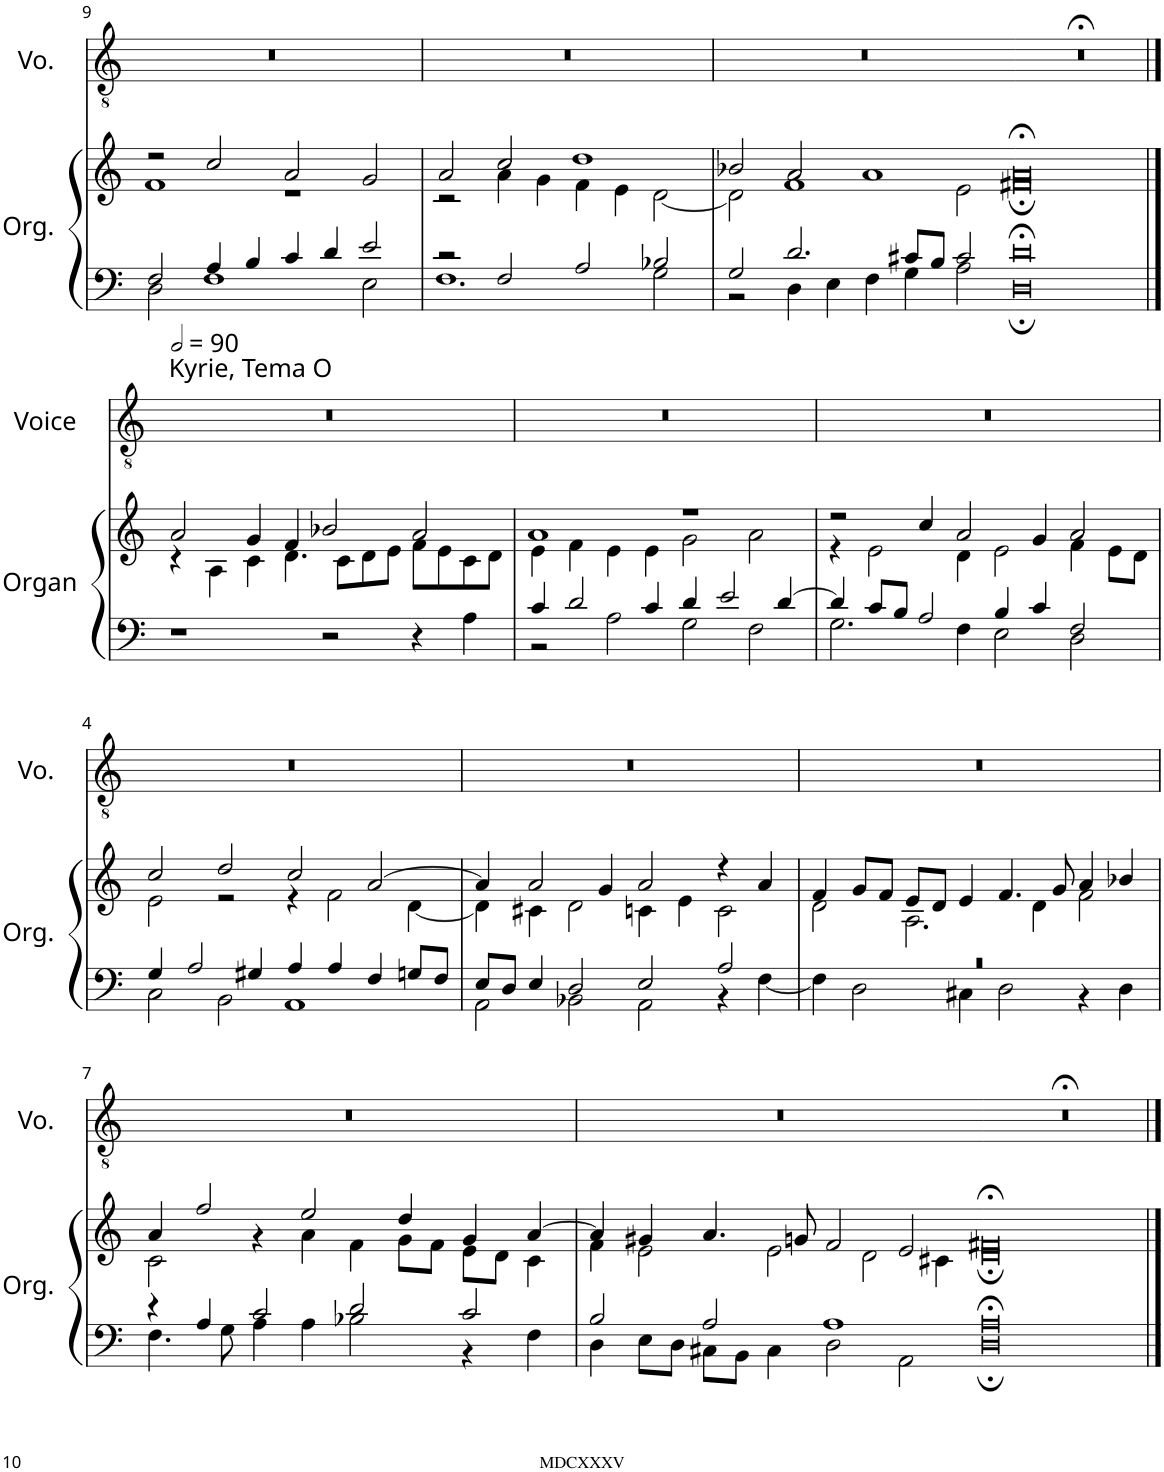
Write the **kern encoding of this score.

**kern	**kern	**kern
*part2	*part2	*part1
*staff3	*staff2	*staff1
*I"Organ	*	*I"Voice
*I'Org.	*	*I'Vo.
!!LO:PB:g=z
*clefF4	*clefG2	*clefGv2
*k[]	*k[]	*k[]
*M4/2	*M4/2	*M4/2
=9	=9	=9
*^	*^	*
2F/	2D\	2r	1f	0r
4A/	1F	2cc/	.	.
4B/	.	.	.	.
4c/	.	2a/	1r	.
4d/	.	.	.	.
2e/	2E\	2g/	.	.
=10	=10	=10	=10	=10
2r	1.F	2a/	2r	0r
2F/	.	2cc/	4a\	.
.	.	.	4g\	.
2A/	.	1dd	4f\	.
.	.	.	4e\	.
2B-X/	2G\	.	[2d\	.
=11	=11	=11	=11	=11
2G/	2r	2b-X/	2d\]	0r
2.d/	4D\	2a/	1f	.
.	4E\	.	.	.
.	4F\	1a	.	.
8c#X/L	4G\	.	.	.
8B/J	.	.	.	.
2c#/	2A\	.	2e\	.
=12-	=12-	=12-	=12-	=12-
0d;<	0D;	0a;<	0f#X;	0r;<
*v	*v	*	*	*
!!LO:LB:g=z
==1	==1	==1	==1
*	*	*	*MM180
*^	*	*	*
!	!	!	!	!LO:TX:a:t=Kyrie, Tema O
*v	*v	*	*	*
1r	2a/	4r	0r
.	.	4A\	.
.	4g/	4c\	.
.	4f/	4.d\	.
2r	2b-X/	.	.
.	.	8c\L	.
.	.	8d\	.
.	.	8e\J	.
4r	2a/	8f\L	.
.	.	8e\	.
4A\	.	8c\	.
.	.	8d\J	.
=2	=2	=2	=2
*^	*	*	*
4c/	2r	1a	4e\	0r
2d/	.	.	4f\	.
.	2A\	.	4e\	.
4c/	.	.	4e\	.
4d/	2G\	1r	2g\	.
2e/	.	.	.	.
.	2F\	.	2a\	.
[4d/	.	.	.	.
=3	=3	=3	=3	=3
4d/]	2.G\	2r	4r	0r
8c/L	.	.	2e\	.
8B/J	.	.	.	.
2A/	.	4cc/	.	.
.	4F\	2a/	4d\	.
4B/	2E\	.	2e\	.
4c/	.	4g/	.	.
2F/	2D\	2a/	4f\	.
.	.	.	8e\L	.
.	.	.	8d\J	.
!!LO:LB:g=z
=4	=4	=4	=4	=4
4G/	2C\	2cc/	2e\	0r
2A/	.	.	.	.
.	2BB\	2dd/	2r	.
4G#X/	.	.	.	.
4A/	1AA	2cc/	4r	.
4A/	.	.	2f\	.
4F/	.	[2a/	.	.
8Gn/L	.	.	[4d\	.
8F/J	.	.	.	.
=5	=5	=5	=5	=5
8E/L	2AA\	4a/]	4d\]	0r
8D/J	.	.	.	.
4E/	.	2a/	4c#X\	.
2D/	2BB-X\	.	2d\	.
.	.	4g/	.	.
2E/	2AA\	2a/	4cn\	.
.	.	.	4e\	.
2A/	4r	4r	2c\	.
.	[4F\	4a/	.	.
=6	=6	=6	=6	=6
0r	4F\]	4f/	2d\	0r
.	2D\	8g/L	.	.
.	.	8f/J	.	.
.	.	8e/L	2.A\	.
.	.	8d/J	.	.
.	4C#X\	4e/	.	.
.	2D\	4.f/	.	.
.	.	.	4d\	.
.	.	8g/	.	.
.	4r	4a/	2f\	.
.	4D\	4b-X/	.	.
!!LO:LB:g=z
=7	=7	=7	=7	=7
4r	4.F\	4a/	2c\	0r
4A/	.	2ff/	.	.
.	8G\	.	.	.
2c/	4A\	.	4r	.
.	4A\	2ee/	4a\	.
2d/	2B-X\	.	4f\	.
.	.	4dd/	8g\L	.
.	.	.	8f\J	.
2c/	4r	4g/	8e\L	.
.	.	.	8d\J	.
.	4F\	[4a/	4c\	.
=8	=8	=8	=8	=8
2B/	4D\	4a/]	4f\	0r
.	8E\L	4g#X/	2e\	.
.	8D\J	.	.	.
2A/	8C#X\L	4.a/	.	.
.	8BB\J	.	.	.
.	4C#\	.	2e\	.
.	.	8gn/	.	.
1A	2D\	2f/	.	.
.	.	.	2d\	.
.	2AA\	2e/	.	.
.	.	.	4c#X\	.
=9-	=9-	=9-	=9-	=9-
0A;<	0D;	0f#X;<	0d;	0r;<
*v	*v	*	*	*
*	*v	*v	*
==	==	==
*-	*-	*-
